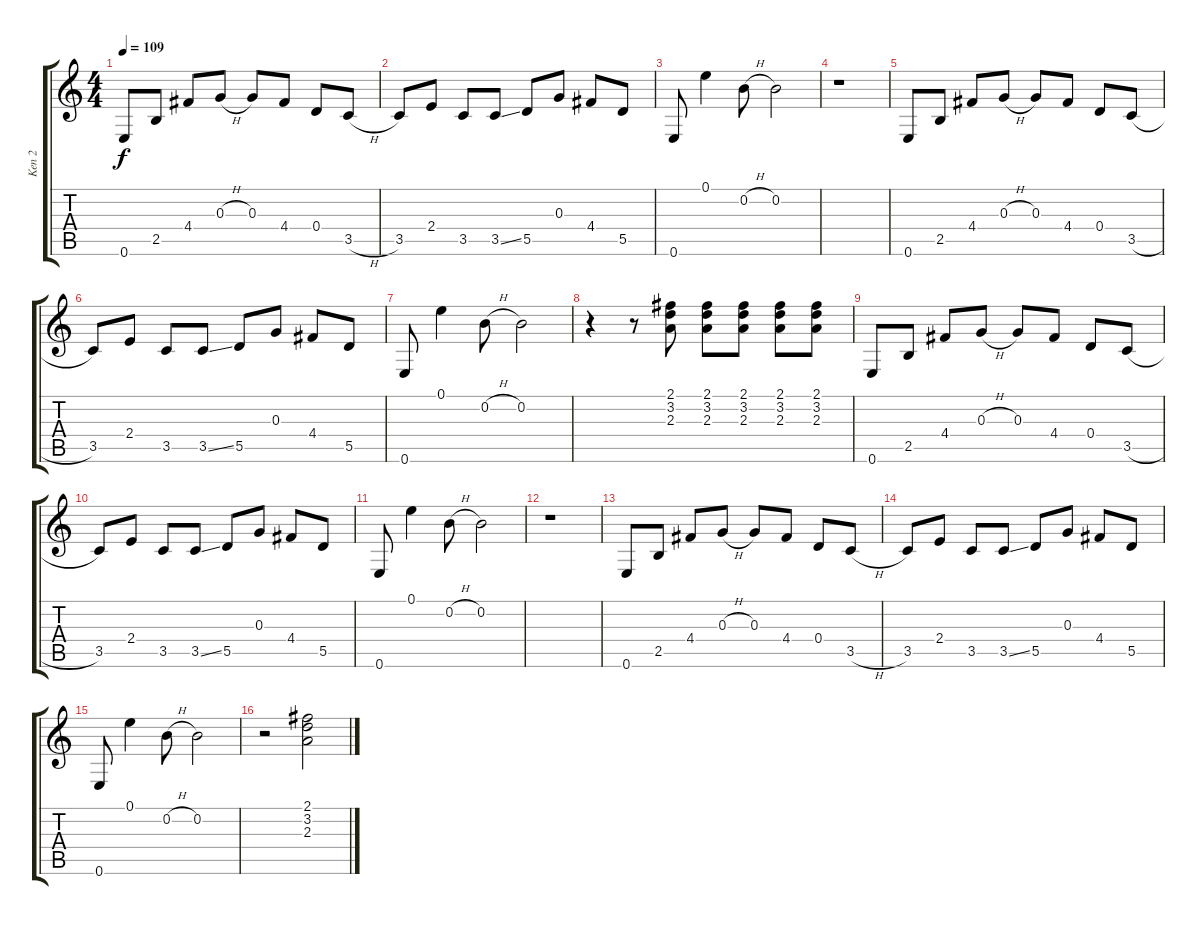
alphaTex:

\track ("Ken 2" "Ken 2") {instrument electricguitarclean}
\staff {score tabs}
\tuning (E4 B3 G3 D3 A2 E2) {hide}
\ts (4 4)
\tempo 109
\clef g2
\ks c
0.6.8{dy f} 2.5.8 4.4.8 0.3{h}.8 0.3.8 4.4.8 0.4.8 3.5{h}.8 |
3.5.8 2.4.8 3.5.8 3.5{ss}.8 5.5.8 0.3.8 4.4.8 5.5.8 |
0.6.8 0.1.4 0.2{h}.8 0.2.2 |
r.1 |
0.6.8 2.5.8 4.4.8 0.3{h}.8 0.3.8 4.4.8 0.4.8 3.5{h}.8 |
3.5.8 2.4.8 3.5.8 3.5{ss}.8 5.5.8 0.3.8 4.4.8 5.5.8 |
0.6.8 0.1.4 0.2{h}.8 0.2.2 |
r.4 r.8 (2.1 3.2 2.3).8 (2.1 3.2 2.3).8 (2.1 3.2 2.3).8 (2.1 3.2 2.3).8 (2.1 3.2 2.3).8 |
0.6.8{instrument electricguitarclean} 2.5.8 4.4.8 0.3{h}.8 0.3.8 4.4.8 0.4.8 3.5{h}.8 |
3.5.8 2.4.8 3.5.8 3.5{ss}.8 5.5.8 0.3.8 4.4.8 5.5.8 |
0.6.8 0.1.4 0.2{h}.8 0.2.2 |
r.1 |
0.6.8 2.5.8 4.4.8 0.3{h}.8 0.3.8 4.4.8 0.4.8 3.5{h}.8 |
3.5.8 2.4.8 3.5.8 3.5{ss}.8 5.5.8 0.3.8 4.4.8 5.5.8 |
0.6.8 0.1.4 0.2{h}.8 0.2.2 |
r.2 (2.1 3.2 2.3).2
